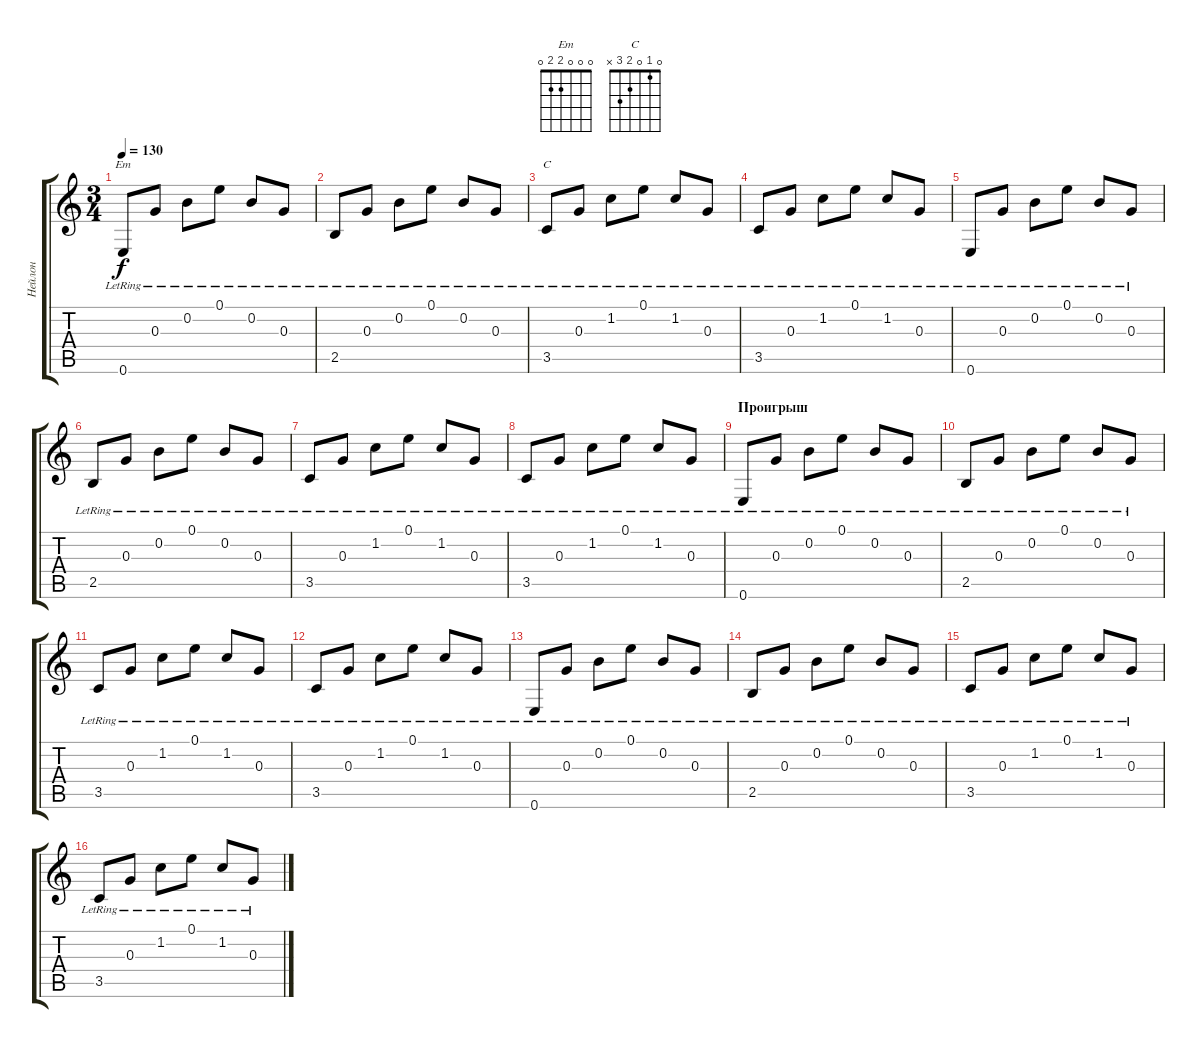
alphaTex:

\track ("Нейлон" "Нейлон") {instrument acousticguitarnylon}
\staff {score tabs}
\tuning (E4 B3 G3 D3 A2 E2) {hide}
\chord ("Em" 0 0 0 2 2 0)
\chord ("C" 0 1 0 2 3 x)
\ts (3 4)
\tempo 130
\clef g2
\ks c
0.6{lr}.8{ch "Em" dy f} 0.3{lr}.8 0.2{lr}.8 0.1{lr}.8 0.2{lr}.8 0.3{lr}.8 |
2.5{lr}.8 0.3{lr}.8 0.2{lr}.8 0.1{lr}.8 0.2{lr}.8 0.3{lr}.8 |
3.5{lr}.8{ch "C"} 0.3{lr}.8 1.2{lr}.8 0.1{lr}.8 1.2{lr}.8 0.3{lr}.8 |
3.5{lr}.8 0.3{lr}.8 1.2{lr}.8 0.1{lr}.8 1.2{lr}.8 0.3{lr}.8 |
0.6{lr}.8 0.3{lr}.8 0.2{lr}.8 0.1{lr}.8 0.2{lr}.8 0.3{lr}.8 |
2.5{lr}.8 0.3{lr}.8 0.2{lr}.8 0.1{lr}.8 0.2{lr}.8 0.3{lr}.8 |
3.5{lr}.8 0.3{lr}.8 1.2{lr}.8 0.1{lr}.8 1.2{lr}.8 0.3{lr}.8 |
3.5{lr}.8 0.3{lr}.8 1.2{lr}.8 0.1{lr}.8 1.2{lr}.8 0.3{lr}.8 |
\section ("" "Проигрыш")
0.6{lr}.8 0.3{lr}.8 0.2{lr}.8 0.1{lr}.8 0.2{lr}.8 0.3{lr}.8 |
2.5{lr}.8 0.3{lr}.8 0.2{lr}.8 0.1{lr}.8 0.2{lr}.8 0.3{lr}.8 |
3.5{lr}.8 0.3{lr}.8 1.2{lr}.8 0.1{lr}.8 1.2{lr}.8 0.3{lr}.8 |
3.5{lr}.8 0.3{lr}.8 1.2{lr}.8 0.1{lr}.8 1.2{lr}.8 0.3{lr}.8 |
0.6{lr}.8 0.3{lr}.8 0.2{lr}.8 0.1{lr}.8 0.2{lr}.8 0.3{lr}.8 |
2.5{lr}.8 0.3{lr}.8 0.2{lr}.8 0.1{lr}.8 0.2{lr}.8 0.3{lr}.8 |
3.5{lr}.8 0.3{lr}.8 1.2{lr}.8 0.1{lr}.8 1.2{lr}.8 0.3{lr}.8 |
3.5{lr}.8 0.3{lr}.8 1.2{lr}.8 0.1{lr}.8 1.2{lr}.8 0.3{lr}.8
